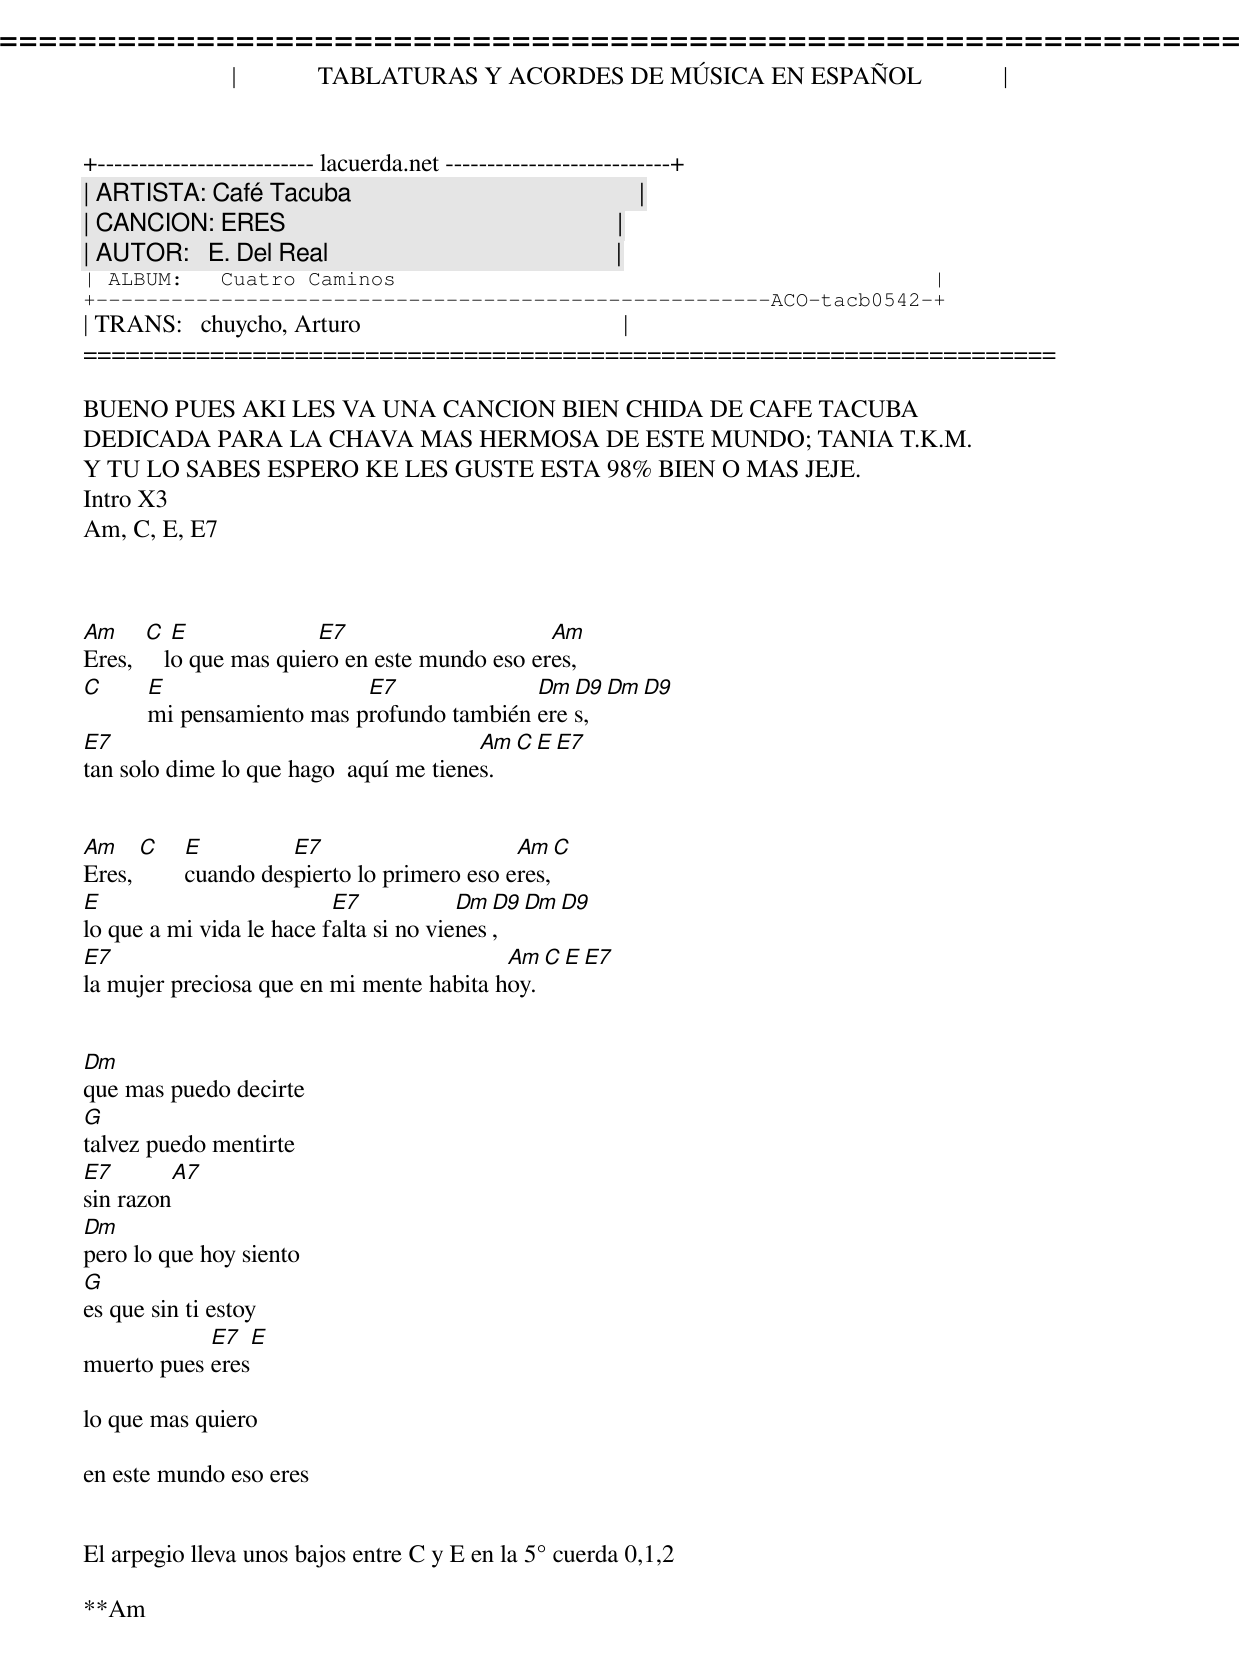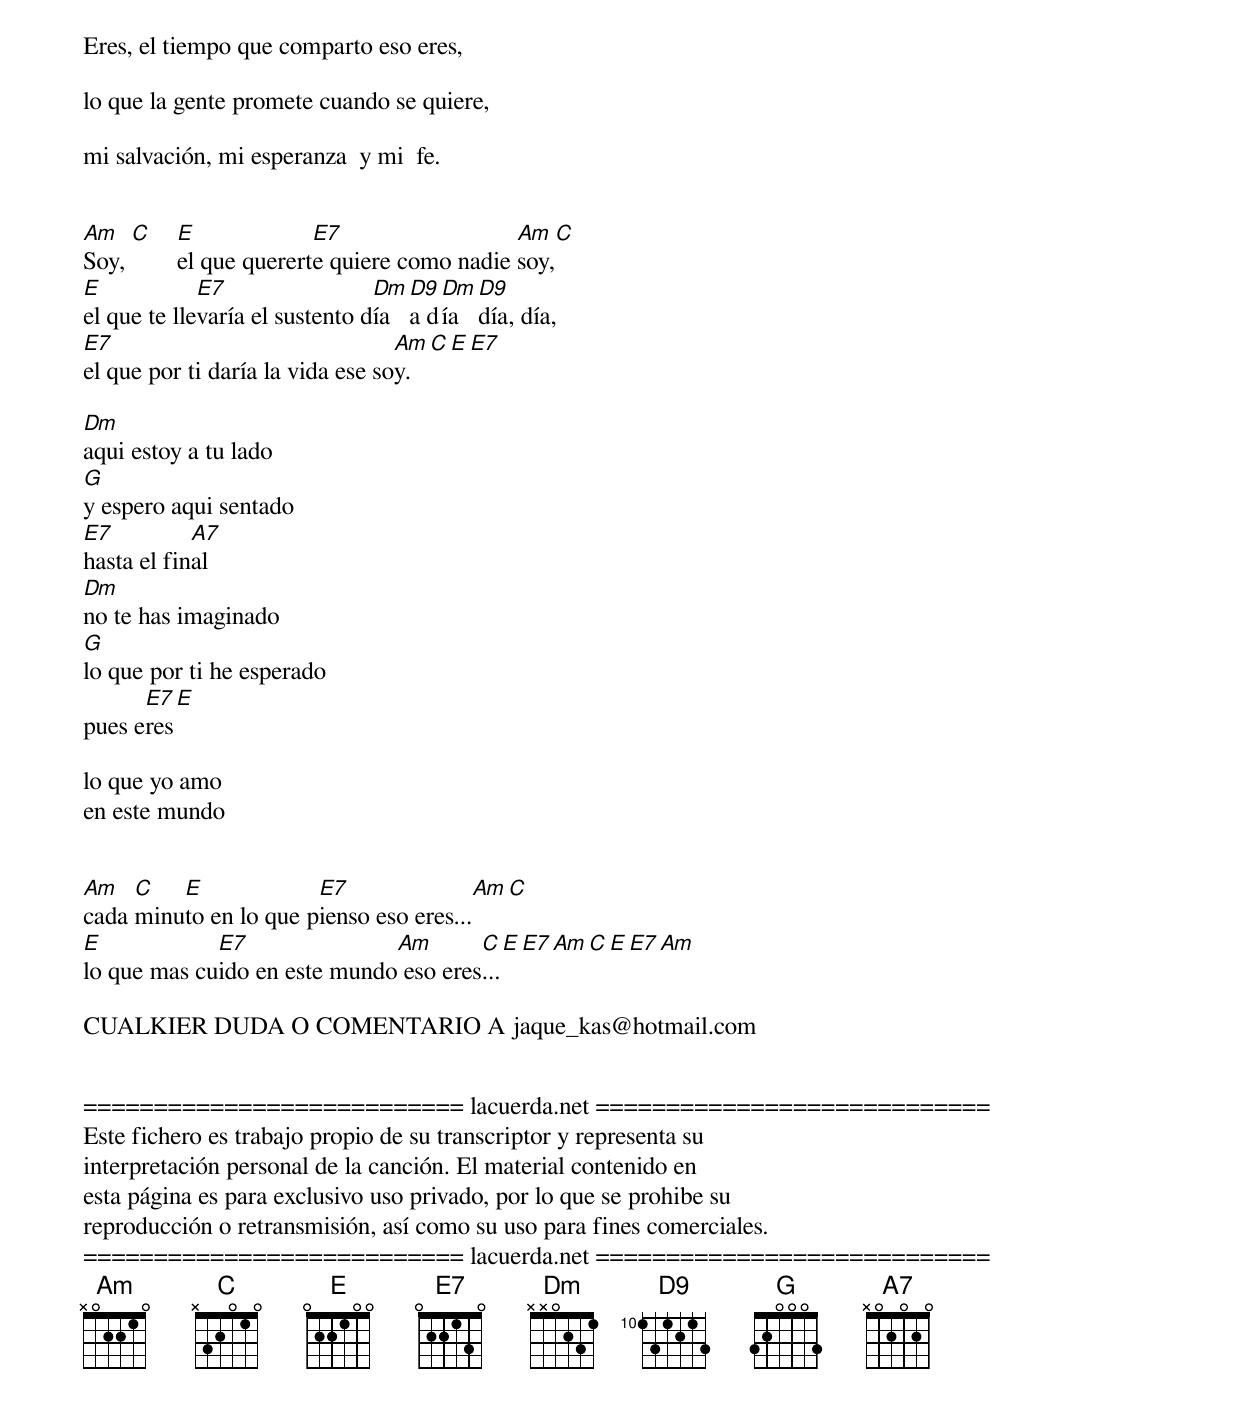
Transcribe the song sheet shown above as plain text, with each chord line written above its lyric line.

=====================================================================
|             TABLATURAS Y ACORDES DE MÚSICA EN ESPAÑOL             |
+-------------------------- lacuerda.net ---------------------------+
| ARTISTA: Café Tacuba                                              |
| CANCION: ERES                                                     |
| AUTOR:   E. Del Real                                              |
| ALBUM:   Cuatro Caminos                                           |
+------------------------------------------------------ACO-tacb0542-+
| TRANS:   chuycho, Arturo                                          |
=====================================================================

BUENO PUES AKI LES VA UNA CANCION BIEN CHIDA DE CAFE TACUBA
DEDICADA PARA LA CHAVA MAS HERMOSA DE ESTE MUNDO; TANIA T.K.M.
Y TU LO SABES ESPERO KE LES GUSTE ESTA 98% BIEN O MAS JEJE.
Intro X3
Am, C, E, E7



Am     C   E             E7                     Am
Eres,     lo que mas quiero en este mundo eso eres,
C      E                   E7              Dm D9 Dm D9
       mi pensamiento mas profundo también eres,
E7                                      Am    C E E7
tan solo dime lo que hago  aquí me tienes.


Am    C   E         E7                     Am        C
Eres,     cuando despierto lo primero eso eres,
E                         E7            Dm D9 Dm D9
lo que a mi vida le hace falta si no vienes,
E7                                        Am  C  E E7
la mujer preciosa que en mi mente habita hoy.


Dm
que mas puedo decirte
G
talvez puedo mentirte
E7       A7
sin razon
Dm
pero lo que hoy siento
G
es que sin ti estoy
            E7   E
muerto pues eres

lo que mas quiero

en este mundo eso eres


El arpegio lleva unos bajos entre C y E en la 5° cuerda 0,1,2

**Am
Eres, el tiempo que comparto eso eres,

lo que la gente promete cuando se quiere,

mi salvación, mi esperanza  y mi  fe.


Am   C   E             E7                  Am   C
Soy,     el que quererte quiere como nadie soy,
E            E7                 Dm D9 Dm D9
el que te llevaría el sustento día a día día, día,
E7                                Am  C E E7
el que por ti daría la vida ese soy.

Dm
aqui estoy a tu lado
G
y espero aqui sentado
E7          A7
hasta el final
Dm
no te has imaginado
G
lo que por ti he esperado
      E7   E
pues eres

lo que yo amo
en este mundo


Am   C   E             E7                  Am   C
cada minuto en lo que pienso eso eres...
E            E7               Am       C   E   E7  Am  C  E   E7  Am
lo que mas cuido en este mundo eso eres...

CUALKIER DUDA O COMENTARIO A jaque_kas@hotmail.com


=========================== lacuerda.net ============================
Este fichero es trabajo propio de su transcriptor y representa su
interpretación personal de la canción. El material contenido en
esta página es para exclusivo uso privado, por lo que se prohibe su
reproducción o retransmisión, así como su uso para fines comerciales.
=========================== lacuerda.net ============================
